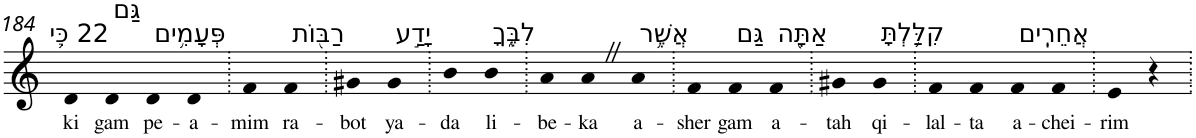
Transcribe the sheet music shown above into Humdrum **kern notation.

**kern	**text
*part1	*part1
*staff1	*staff1
*I"Piano	*
*I'Pno	*
!!LO:PB:g=z
*clefG2	*
*k[]	*
=184	=184
!LO:TX:a:t=22 כִּ֛י	!
!	!LO:LY:b
4d	ki
!LO:TX:a:t=גַּם	!
!	!LO:LY:b
4d	gam
!LO:TX:a:t=פְּעָמִ֥ים	!
!	!LO:LY:b
4d	pe-
!	!LO:LY:b
4d	-a-
=185.	=185.
!	!LO:LY:b
4f	-mim
!LO:TX:a:t=רַבּ֖וֹת	!
!	!LO:LY:b
4f	ra-
=186.	=186.
!	!LO:LY:b
4g#X	-bot
!LO:TX:a:t=יָדַ֣ע	!
!	!LO:LY:b
4g#	ya-
=187.	=187.
!	!LO:LY:b
4b	-da
!LO:TX:a:t=לִבֶּ֑ךָ	!
!	!LO:LY:b
4b	li-
=188.	=188.
!	!LO:LY:b
4a	-be-
!	!LO:LY:b
4aZ	-ka
!LO:TX:a:t=אֲשֶׁ֥ר	!
!	!LO:LY:b
4a	a-
=189.	=189.
!	!LO:LY:b
4f	-sher
!LO:TX:a:t=גַּם	!
!	!LO:LY:b
4f	gam
!LO:TX:a:t=אַתָּ֖ה	!
!	!LO:LY:b
4f	a-
=190.	=190.
!	!LO:LY:b
4g#X	-tah
!LO:TX:a:t=קִלַּ֥לְתָּ	!
!	!LO:LY:b
4g#	qi-
=191.	=191.
!	!LO:LY:b
4f	-lal-
!	!LO:LY:b
4f	-ta
!LO:TX:a:t=אֲחֵרִֽים	!
!	!LO:LY:b
4f	a-
!	!LO:LY:b
4f	-chei-
=192.	=192.
!	!LO:LY:b
4e	-rim
4r	.
=.	=.
*-	*-
